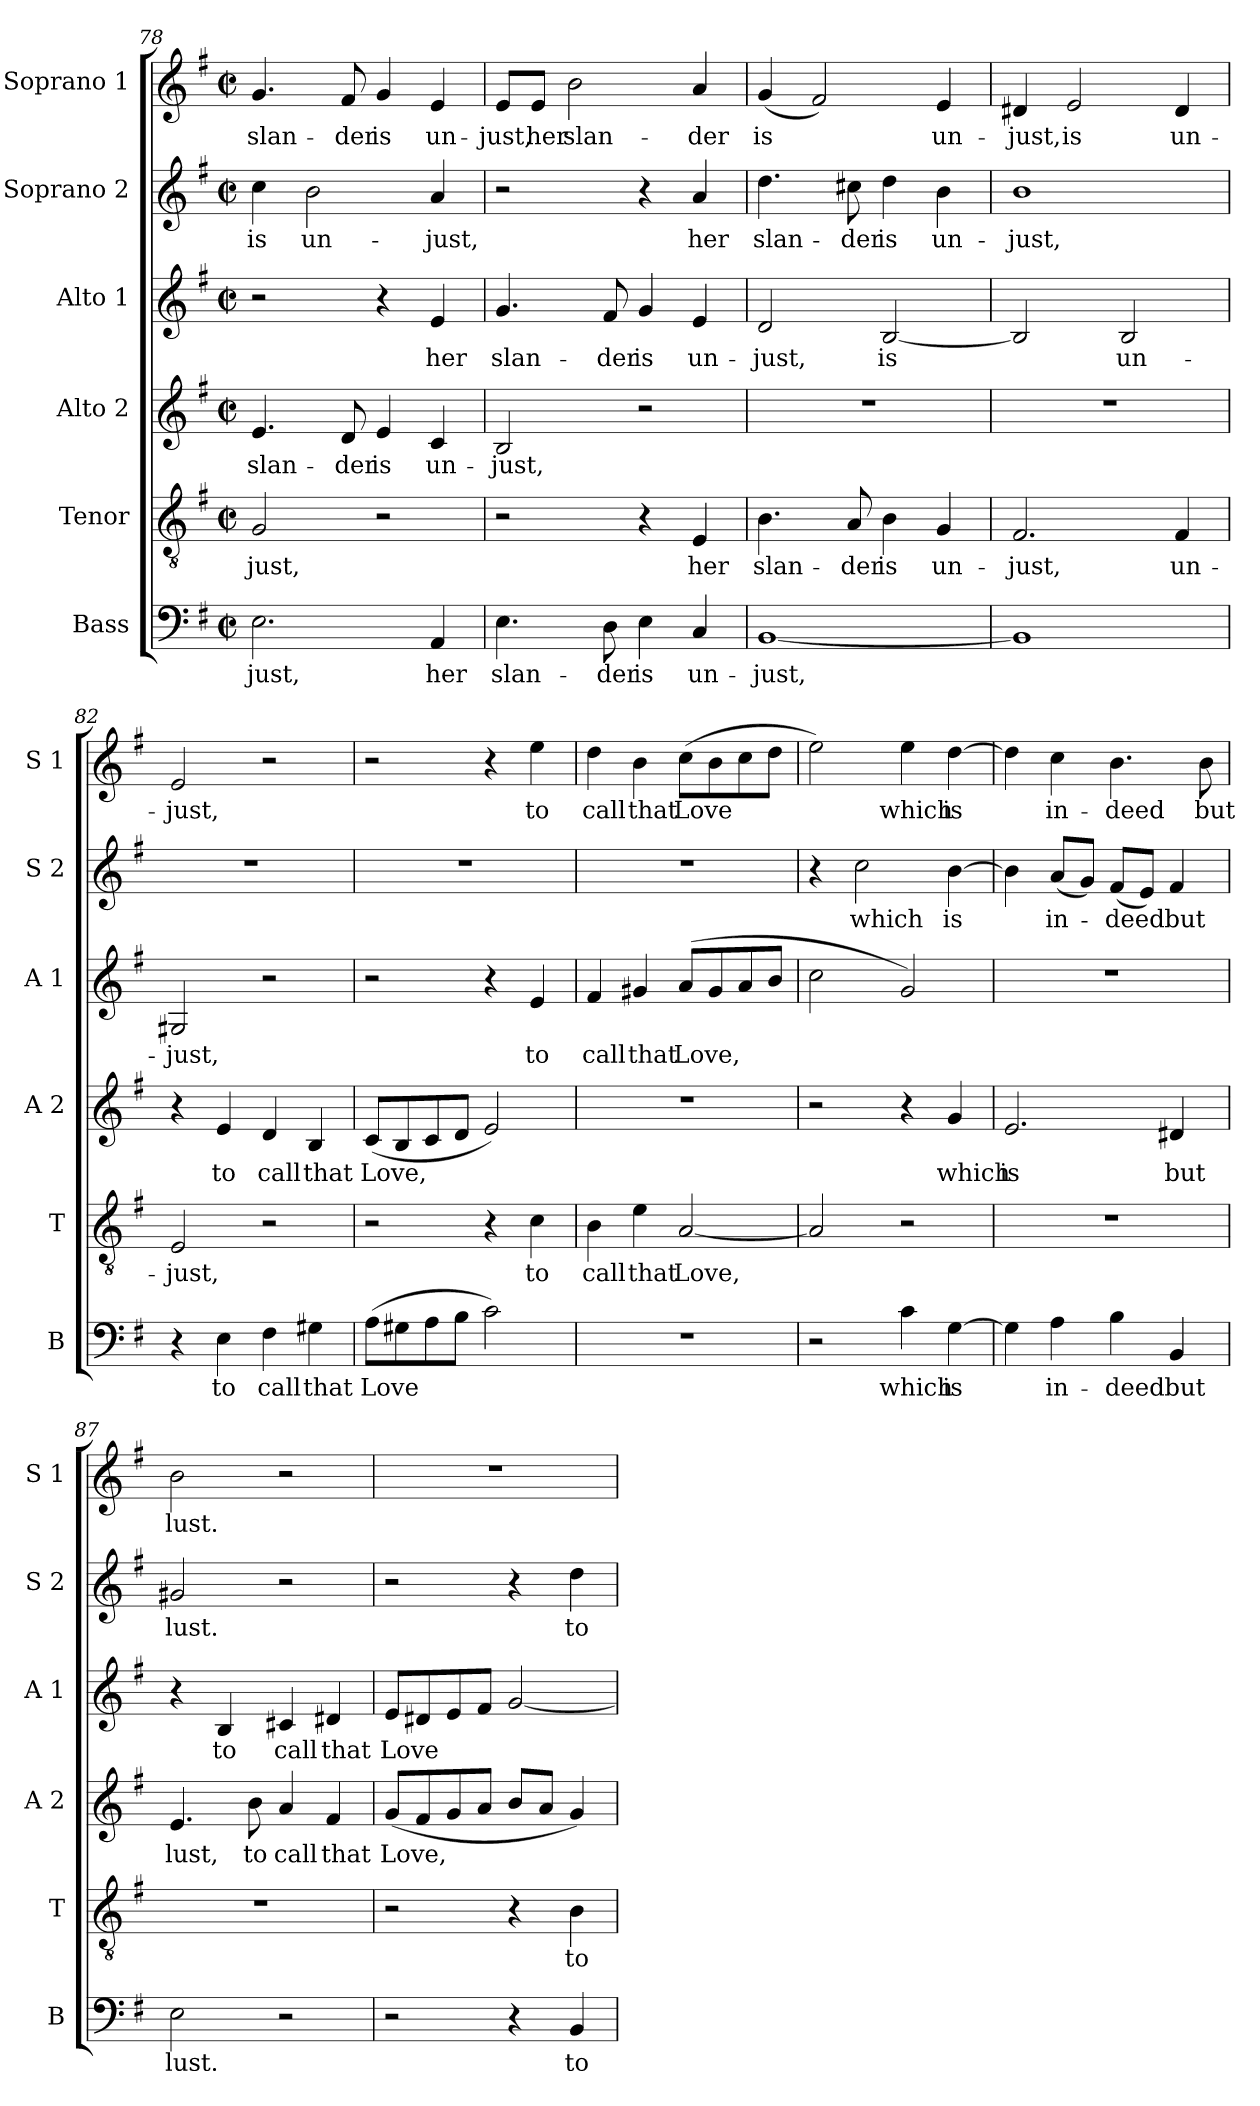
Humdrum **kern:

**kern	**text	**kern	**text	**kern	**text	**kern	**text	**kern	**text	**kern	**text
*part6	*part6	*part5	*part5	*part4	*part4	*part3	*part3	*part2	*part2	*part1	*part1
*staff6	*staff6	*staff5	*staff5	*staff4	*staff4	*staff3	*staff3	*staff2	*staff2	*staff1	*staff1
*I"Bass	*	*I"Tenor	*	*I"Alto 2	*	*I"Alto 1	*	*I"Soprano 2	*	*I"Soprano 1	*
*I'B	*	*I'T	*	*I'A 2	*	*I'A 1	*	*I'S 2	*	*I'S 1	*
*clefF4	*	*clefGv2	*	*clefG2	*	*clefG2	*	*clefG2	*	*clefG2	*
*k[f#]	*	*k[f#]	*	*k[f#]	*	*k[f#]	*	*k[f#]	*	*k[f#]	*
*G:	*	*G:	*	*G:	*	*G:	*	*G:	*	*G:	*
*M2/2	*	*M2/2	*	*M2/2	*	*M2/2	*	*M2/2	*	*M2/2	*
*met(c|)	*	*met(c|)	*	*met(c|)	*	*met(c|)	*	*met(c|)	*	*met(c|)	*
=78	=78	=78	=78	=78	=78	=78	=78	=78	=78	=78	=78
2.E\	-just,	2G/	-just,	4.e/	slan-	2r	.	4cc\	is	4.g/	slan-
.	.	.	.	.	.	.	.	2b\	un-	.	.
.	.	.	.	8d/	-der	.	.	.	.	8f#/	-der
.	.	2r	.	4e/	is	4r	.	.	.	4g/	is
4AA/	her	.	.	4c/	un-	4e/	her	4a/	-just,	4e/	un-
=79	=79	=79	=79	=79	=79	=79	=79	=79	=79	=79	=79
4.E\	slan-	2r	.	2B/	-just,	4.g/	slan-	2r	.	8e/L	-just,
.	.	.	.	.	.	.	.	.	.	8e/J	her
.	.	.	.	.	.	.	.	.	.	2b\	slan-
8D\	-der	.	.	.	.	8f#/	-der	.	.	.	.
4E\	is	4r	.	2r	.	4g/	is	4r	.	.	.
4C/	un-	4E/	her	.	.	4e/	un-	4a/	her	4a/	-der
=80	=80	=80	=80	=80	=80	=80	=80	=80	=80	=80	=80
[1BB	-just,	4.B\	slan-	1r	.	2d/	-just,	4.dd\	slan-	(4g/	is
.	.	.	.	.	.	.	.	.	.	2f#/)	.
.	.	8A/	-der	.	.	.	.	8cc#X\	-der	.	.
.	.	4B\	is	.	.	[2B/	is	4dd\	is	.	.
.	.	4G/	un-	.	.	.	.	4b\	un-	4e/	un-
=81	=81	=81	=81	=81	=81	=81	=81	=81	=81	=81	=81
1BB]	.	2.F#/	-just,	1r	.	2B/]	.	1b	-just,	4d#X/	-just,
.	.	.	.	.	.	.	.	.	.	2e/	is
.	.	.	.	.	.	2B/	un-	.	.	.	.
.	.	4F#/	un-	.	.	.	.	.	.	4d#/	un-
!!LO:LB:g=z
=82	=82	=82	=82	=82	=82	=82	=82	=82	=82	=82	=82
4r	.	2E/	-just,	4r	.	2G#X/	-just,	1r	.	2e/	-just,
4E\	to	.	.	4e/	to	.	.	.	.	.	.
4F#\	call	2r	.	4d/	call	2r	.	.	.	2r	.
4G#X\	that	.	.	4B/	that	.	.	.	.	.	.
=83	=83	=83	=83	=83	=83	=83	=83	=83	=83	=83	=83
(8A\L	Love	2r	.	(8c/L	Love,	2r	.	1r	.	2r	.
8G#X\	.	.	.	8B/	.	.	.	.	.	.	.
8A\	.	.	.	8c/	.	.	.	.	.	.	.
8B\J	.	.	.	8d/J	.	.	.	.	.	.	.
2c\)	.	4r	.	2e/)	.	4r	.	.	.	4r	.
.	.	4c\	to	.	.	4e/	to	.	.	4ee\	to
=84	=84	=84	=84	=84	=84	=84	=84	=84	=84	=84	=84
1r	.	4B\	call	1r	.	4f#/	call	1r	.	4dd\	call
.	.	4e\	that	.	.	4g#X/	that	.	.	4b\	that
.	.	[2A/	Love,	.	.	(<8a/L	Love,	.	.	(8cc\L	Love
.	.	.	.	.	.	8g#/	.	.	.	8b\	.
.	.	.	.	.	.	8a/	.	.	.	8cc\	.
.	.	.	.	.	.	8b/J	.	.	.	8dd\J	.
=85	=85	=85	=85	=85	=85	=85	=85	=85	=85	=85	=85
2r	.	2A/]	.	2r	.	2cc\	.	4r	.	2ee\)	.
.	.	.	.	.	.	.	.	2cc\	which	.	.
4c\	which	2r	.	4r	.	2g/)	.	.	.	4ee\	which
[4G\	is	.	.	4g/	which	.	.	[4b\	is	[4dd\	is
=86	=86	=86	=86	=86	=86	=86	=86	=86	=86	=86	=86
4G\]	.	1r	.	2.e/	is	1r	.	4b\]	.	4dd\]	.
4A\	in-	.	.	.	.	.	.	(8a/L	in-	4cc\	in-
.	.	.	.	.	.	.	.	8g/J)	.	.	.
4B\	-deed	.	.	.	.	.	.	(8f#/L	-deed	4.b\	-deed
.	.	.	.	.	.	.	.	8e/J)	.	.	.
4BB/	but	.	.	4d#X/	but	.	.	4f#/	but	.	.
.	.	.	.	.	.	.	.	.	.	8b\	but
=87	=87	=87	=87	=87	=87	=87	=87	=87	=87	=87	=87
2E\	lust.	1r	.	4.e/	lust,	4r	.	2g#X/	lust.	2b\	lust.
.	.	.	.	.	.	4B/	to	.	.	.	.
.	.	.	.	8b\	to	.	.	.	.	.	.
2r	.	.	.	4a/	call	4c#X/	call	2r	.	2r	.
.	.	.	.	4f#/	that	4d#X/	that	.	.	.	.
!!LO:PB:g=z
=88	=88	=88	=88	=88	=88	=88	=88	=88	=88	=88	=88
2r	.	2r	.	(8g/L	Love,	8e/L	Love	2r	.	1r	.
.	.	.	.	8f#/	.	8d#X/	.	.	.	.	.
.	.	.	.	8g/	.	8e/	.	.	.	.	.
.	.	.	.	8a/J	.	8f#/J	.	.	.	.	.
4r	.	4r	.	8b/L	.	[2g/	.	4r	.	.	.
.	.	.	.	8a/J	.	.	.	.	.	.	.
4BB/	to	4B\	to	4g/)	.	.	.	4dd\	to	.	.
=	=	=	=	=	=	=	=	=	=	=	=
*-	*-	*-	*-	*-	*-	*-	*-	*-	*-	*-	*-
